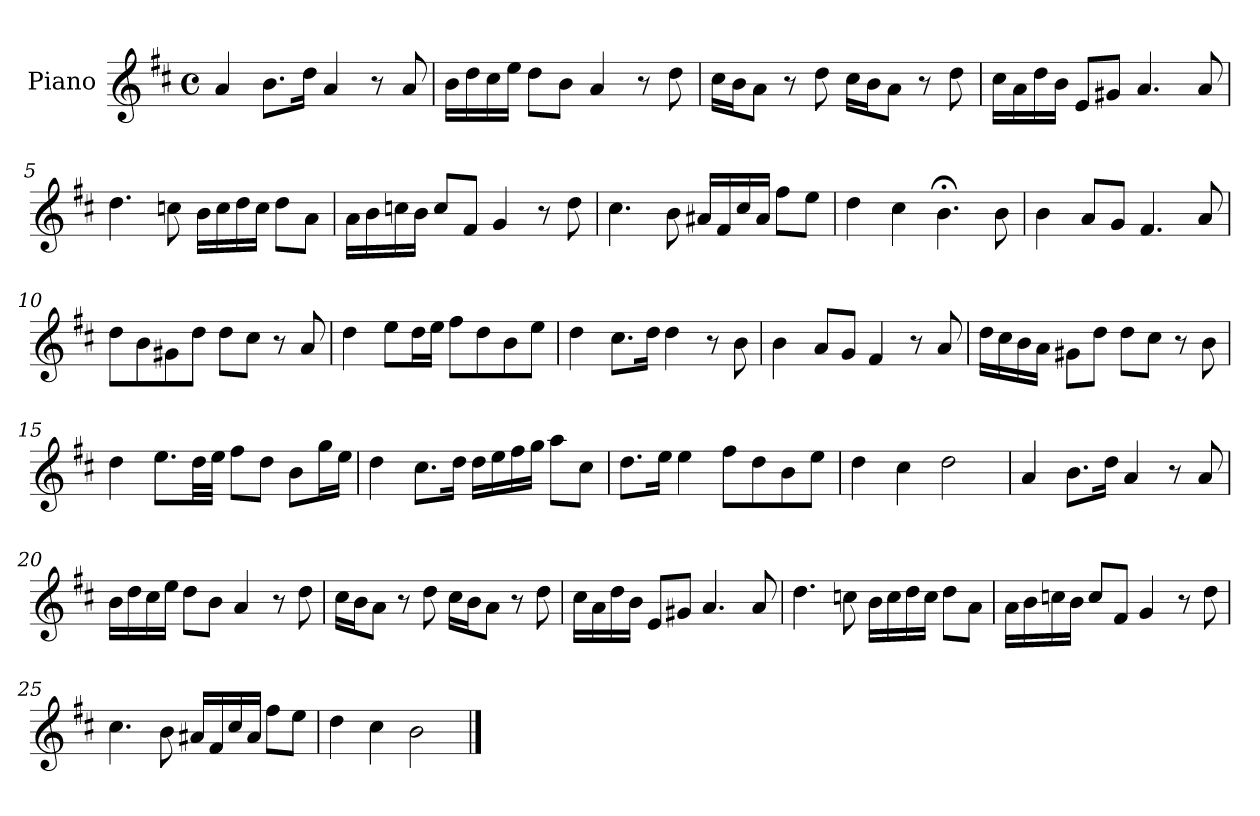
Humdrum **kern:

**kern
*part1
*staff1
*I"Piano
*I'Pno.
*clefG2
*k[f#c#]
*M4/4
*met(c)
=1
4a/
8.b\L
16dd\Jk
4a/
8r
8a/
=2
16b\LL
16dd\
16cc#\
16ee\JJ
8dd\L
8b\J
4a/
8r
8dd\
=3
16cc#\LL
16b\J
8a\J
8r
8dd\
16cc#\LL
16b\J
8a\J
8r
8dd\
=4
16cc#\LL
16a\
16dd\
16b\JJ
8e/L
8g#X/J
4.a/
8a/
=5
4.dd\
8ccn\
16b\LL
16cc\
16dd\
16cc\JJ
8dd\L
8a\J
=6
16a\LL
16b\
16ccn\
16b\JJ
8cc/L
8f#/J
4g/
8r
8dd\
=7
4.cc#\
8b\
16a#X/LL
16f#/
16cc#/
16a#/JJ
8ff#\L
8ee\J
=8
4dd\
4cc#\
4.b;<\
8b\
=9
4b\
8a/L
8g/J
4.f#/
8a/
=10
8dd\L
8b\
8g#X\
8dd\J
8dd\L
8cc#\J
8r
8a/
=11
4dd\
8ee\L
16dd\L
16ee\JJ
8ff#\L
8dd\
8b\
8ee\J
=12
4dd\
8.cc#\L
16dd\Jk
4dd\
8r
8b\
=13
4b\
8a/L
8g/J
4f#/
8r
8a/
=14
16dd\LL
16cc#\
16b\
16a\JJ
8g#X\L
8dd\J
8dd\L
8cc#\J
8r
8b\
=15
4dd\
8.ee\L
32dd\LL
32ee\JJJ
8ff#\L
8dd\J
8b\L
16gg\L
16ee\JJ
=16
4dd\
8.cc#\L
16dd\Jk
16dd\LL
16ee\
16ff#\
16gg\JJ
8aa\L
8cc#\J
=17
8.dd\L
16ee\Jk
4ee\
8ff#\L
8dd\
8b\
8ee\J
=18
4dd\
4cc#\
2dd\
=19
4a/
8.b\L
16dd\Jk
4a/
8r
8a/
=20
16b\LL
16dd\
16cc#\
16ee\JJ
8dd\L
8b\J
4a/
8r
8dd\
=21
16cc#\LL
16b\J
8a\J
8r
8dd\
16cc#\LL
16b\J
8a\J
8r
8dd\
=22
16cc#\LL
16a\
16dd\
16b\JJ
8e/L
8g#X/J
4.a/
8a/
=23
4.dd\
8ccn\
16b\LL
16cc\
16dd\
16cc\JJ
8dd\L
8a\J
=24
16a\LL
16b\
16ccn\
16b\JJ
8cc/L
8f#/J
4g/
8r
8dd\
=25
4.cc#\
8b\
16a#X/LL
16f#/
16cc#/
16a#/JJ
8ff#\L
8ee\J
=26
4dd\
4cc#\
2b\
==
*-
